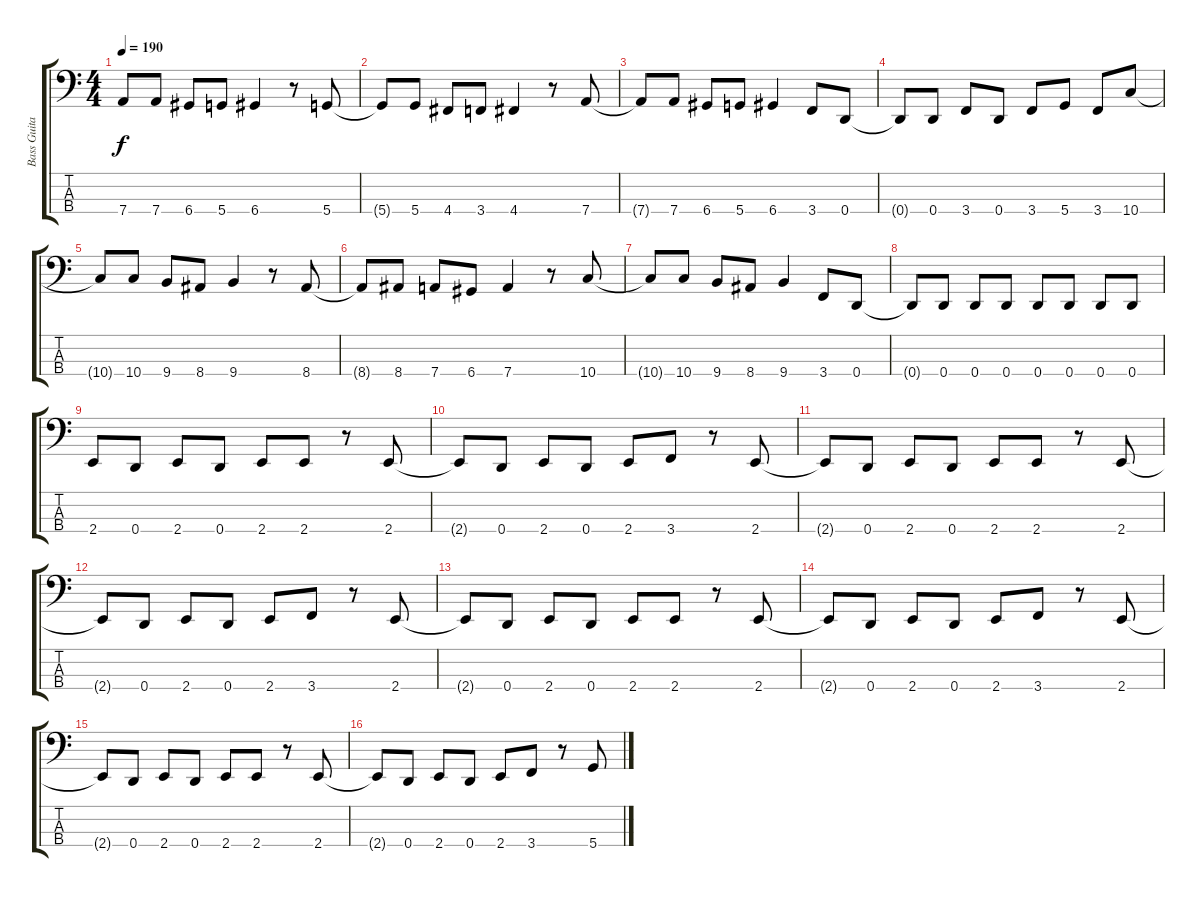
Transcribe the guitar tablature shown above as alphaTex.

\track ("Bass Guitar" "Bass Guita") {instrument electricbasspick}
\staff {score tabs}
\tuning (G2 D2 A1 D1) {hide}
\ts (4 4)
\tempo 190
\clef f4
\ks c
7.4{t}.8{dy f} 7.4.8 6.4.8 5.4.8 6.4.4 r.8 5.4.8 |
5.4{t}.8 5.4.8 4.4.8 3.4.8 4.4.4 r.8 7.4.8 |
7.4{t}.8 7.4.8 6.4.8 5.4.8 6.4.4 3.4.8 0.4.8 |
0.4{t}.8 0.4.8 3.4.8 0.4.8 3.4.8 5.4.8 3.4.8 10.4.8 |
10.4{t}.8 10.4.8 9.4.8 8.4.8 9.4.4 r.8 8.4.8 |
8.4{t}.8 8.4.8 7.4.8 6.4.8 7.4.4 r.8 10.4.8 |
10.4{t}.8 10.4.8 9.4.8 8.4.8 9.4.4 3.4.8 0.4.8 |
0.4{t}.8 0.4.8 0.4.8 0.4.8 0.4.8 0.4.8 0.4.8 0.4.8 |
2.4.8 0.4.8 2.4.8 0.4.8 2.4.8 2.4.8 r.8 2.4.8 |
2.4{t}.8 0.4.8 2.4.8 0.4.8 2.4.8 3.4.8 r.8 2.4.8 |
2.4{t}.8 0.4.8 2.4.8 0.4.8 2.4.8 2.4.8 r.8 2.4.8 |
2.4{t}.8 0.4.8 2.4.8 0.4.8 2.4.8 3.4.8 r.8 2.4.8 |
2.4{t}.8 0.4.8 2.4.8 0.4.8 2.4.8 2.4.8 r.8 2.4.8 |
2.4{t}.8 0.4.8 2.4.8 0.4.8 2.4.8 3.4.8 r.8 2.4.8 |
2.4{t}.8 0.4.8 2.4.8 0.4.8 2.4.8 2.4.8 r.8 2.4.8 |
2.4{t}.8 0.4.8 2.4.8 0.4.8 2.4.8 3.4.8 r.8 5.4.8
